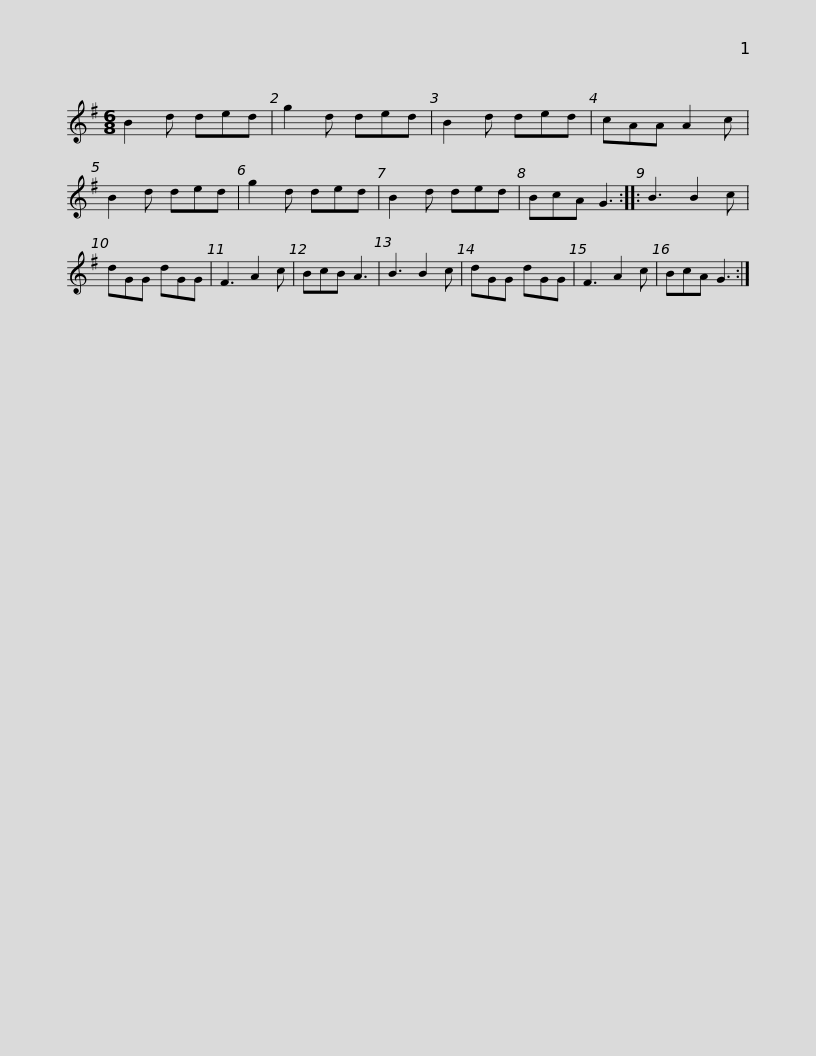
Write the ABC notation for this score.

X:1
L:1/8
M:6/8
I:linebreak $
K:G
V:1 treble
V:1
 B2 d ded | g2 d ded | B2 d ded | cAA A2 c | B2 d ded | %5
 g2 d ded | B2 d ded | BcA G3 :: B3 B2 c |$ dGG dGG | %10
 F3 A2 c | BcB A3 | B3 B2 c | dGG dGG | F3 A2 c | %15
 BcA G3 :| %16
